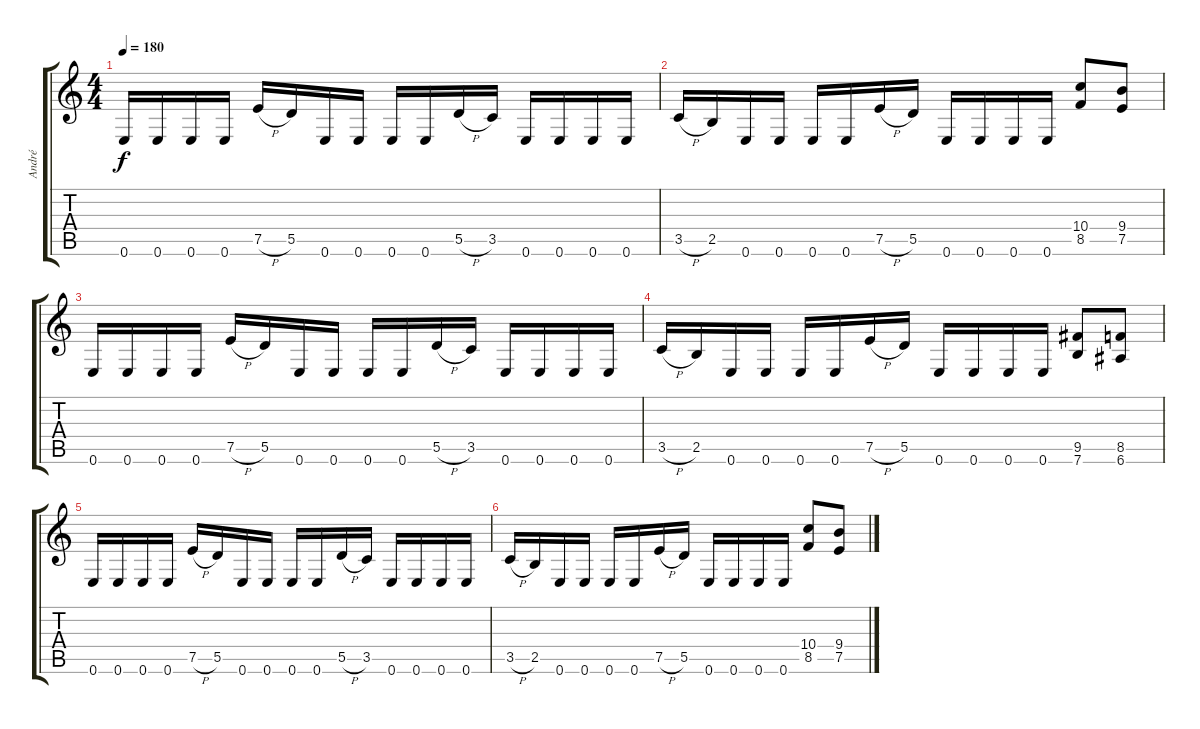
\track ("André" "André") {instrument distortionguitar}
\staff {score tabs}
\tuning (E4 B3 G3 D3 A2 E2) {hide}
\ts (4 4)
\tempo 180
\clef g2
\ks c
0.6.16{dy f} 0.6.16 0.6.16 0.6.16 7.5{h}.16 5.5.16 0.6.16 0.6.16 0.6.16 0.6.16 5.5{h}.16 3.5.16 0.6.16 0.6.16 0.6.16 0.6.16 |
3.5{h}.16 2.5.16 0.6.16 0.6.16 0.6.16 0.6.16 7.5{h}.16 5.5.16 0.6.16 0.6.16 0.6.16 0.6.16 (10.4 8.5).8 (9.4 7.5).8 |
0.6.16 0.6.16 0.6.16 0.6.16 7.5{h}.16 5.5.16 0.6.16 0.6.16 0.6.16 0.6.16 5.5{h}.16 3.5.16 0.6.16 0.6.16 0.6.16 0.6.16 |
3.5{h}.16 2.5.16 0.6.16 0.6.16 0.6.16 0.6.16 7.5{h}.16 5.5.16 0.6.16 0.6.16 0.6.16 0.6.16 (9.5 7.6).8 (8.5 6.6).8 |
0.6.16 0.6.16 0.6.16 0.6.16 7.5{h}.16 5.5.16 0.6.16 0.6.16 0.6.16 0.6.16 5.5{h}.16 3.5.16 0.6.16 0.6.16 0.6.16 0.6.16 |
3.5{h}.16 2.5.16 0.6.16 0.6.16 0.6.16 0.6.16 7.5{h}.16 5.5.16 0.6.16 0.6.16 0.6.16 0.6.16 (10.4 8.5).8 (9.4 7.5).8
